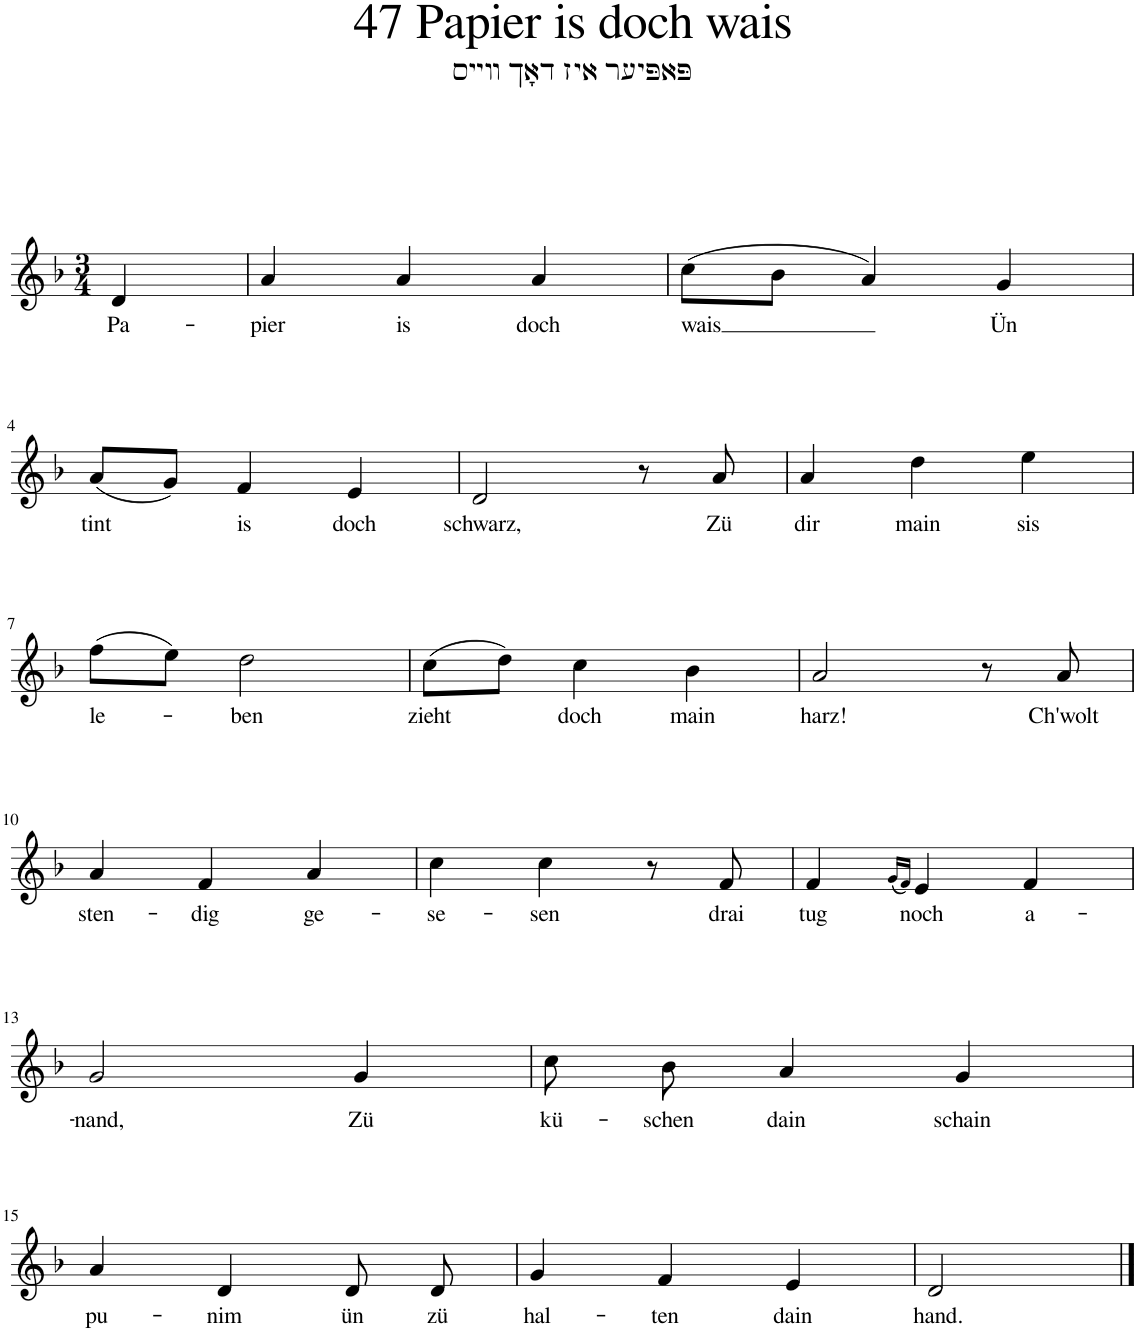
**kern	**text
*part1	*part1
*staff1	*staff1
*I"Piano	*
*I'Pno.	*
*clefG2	*
*k[b-]	*
*M3/4	*
=1	=1
!	!LO:LY:b
4d/	Pa-
=2	=2
!	!LO:LY:b
4a/	-pier
!	!LO:LY:b
4a/	is
!	!LO:LY:b
4a/	doch
=3	=3
!	!LO:LY:b
(8cc\L	wais
8b-\J	.
4a/)	.
!	!LO:LY:b
4g/	Ün
!!LO:LB:g=z
=4	=4
!	!LO:LY:b
(8a/L	tint
8g/J)	.
!	!LO:LY:b
4f/	is
!	!LO:LY:b
4e/	doch
=5	=5
!	!LO:LY:b
2d/	schwarz,
8r	.
!	!LO:LY:b
8a/	Zü
=6	=6
!	!LO:LY:b
4a/	dir
!	!LO:LY:b
4dd\	main
!	!LO:LY:b
4ee\	sis
!!LO:LB:g=z
=7	=7
!	!LO:LY:b
(8ff\L	le-
8ee\J)	.
!	!LO:LY:b
2dd\	-ben
=8	=8
!	!LO:LY:b
(8cc\L	zieht
8dd\J)	.
!	!LO:LY:b
4cc\	doch
!	!LO:LY:b
4b-\	main
=9	=9
!	!LO:LY:b
2a/	harz!
8r	.
!	!LO:LY:b
8a/	Ch'wolt
!!LO:LB:g=z
=10	=10
!	!LO:LY:b
4a/	sten-
!	!LO:LY:b
4f/	-dig
!	!LO:LY:b
4a/	ge-
=11	=11
!	!LO:LY:b
4cc\	-se-
!	!LO:LY:b
4cc\	-sen
8r	.
!	!LO:LY:b
8f/	drai
=12	=12
!	!LO:LY:b
4f/	tug
(16qg/LL	.
16qf/JJ)	.
!	!LO:LY:b
4e/	noch
!	!LO:LY:b
4f/	a-
!!LO:LB:g=z
=13	=13
!	!LO:LY:b
2g/	-nand,
!	!LO:LY:b
4g/	Zü
=14	=14
!	!LO:LY:b
8cc\	kü-
!	!LO:LY:b
8b-\	-schen
!	!LO:LY:b
4a/	dain
!	!LO:LY:b
4g/	schain
!!LO:LB:g=z
=15	=15
!	!LO:LY:b
4a/	pu-
!	!LO:LY:b
4d/	-nim
!	!LO:LY:b
8d/	ün
!	!LO:LY:b
8d/	zü
=16	=16
!	!LO:LY:b
4g/	hal-
!	!LO:LY:b
4f/	-ten
!	!LO:LY:b
4e/	dain
=17	=17
!	!LO:LY:b
2d/	hand.
==	==
*-	*-
